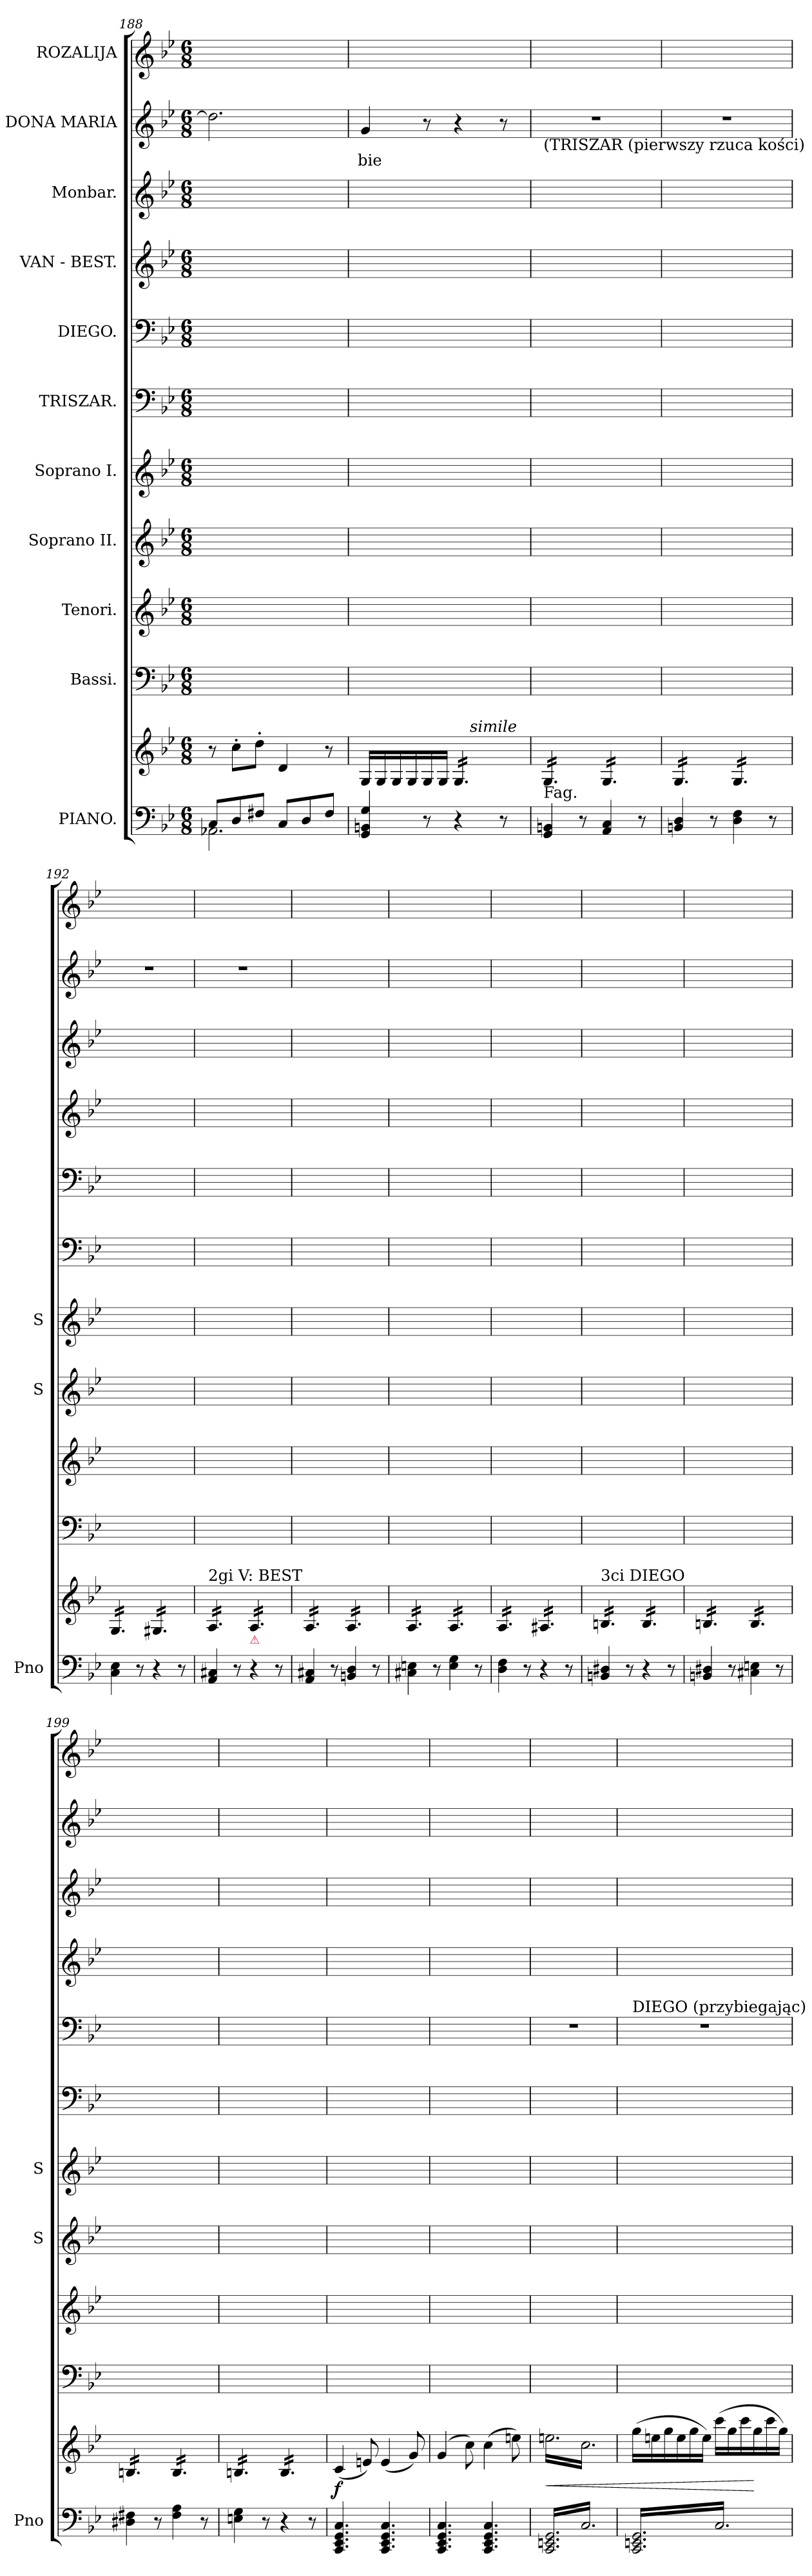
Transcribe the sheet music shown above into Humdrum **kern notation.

**kern	**kern	**dynam	**kern	**kern	**kern	**kern	**kern	**kern	**kern	**kern	**kern	**text	**kern
*part11	*part11	*part11	*part10	*part9	*part8	*part7	*part6	*part5	*part4	*part3	*part2	*part2	*part1
*staff12	*staff11	*staff11/12	*staff10	*staff9	*staff8	*staff7	*staff6	*staff5	*staff4	*staff3	*staff2	*staff2	*staff1
*I"PIANO.	*	*	*I"Bassi.	*I"Tenori.	*I"Soprano II.	*I"Soprano I.	*I"TRISZAR.	*I"DIEGO.	*I"VAN - BEST.	*I"Monbar.	*I"DONA MARIA	*	*I"ROZALIJA
*I'Pno	*	*	*	*	*I'S	*I'S	*	*	*	*	*	*	*
*clefF4	*clefG2	*	*clefF4	*clefG2	*clefG2	*clefG2	*clefF4	*clefF4	*clefG2	*clefG2	*clefG2	*	*clefG2
*	*	*	*	*ITrd8c12	*	*	*	*	*ITrd8c12	*ITrd8c12	*	*	*
*k[b-e-]	*k[b-e-]	*	*k[b-e-]	*k[b-e-]	*k[b-e-]	*k[b-e-]	*k[b-e-]	*k[b-e-]	*k[b-e-]	*k[b-e-]	*k[b-e-]	*	*k[b-e-]
*B-:	*B-:	*	*B-:	*B-:	*B-:	*B-:	*B-:	*B-:	*B-:	*B-:	*B-:	*	*B-:
*M6/8	*M6/8	*	*M6/8	*M6/8	*M6/8	*M6/8	*M6/8	*M6/8	*M6/8	*M6/8	*M6/8	*	*M6/8
=188	=188	=188	=188	=188	=188	=188	=188	=188	=188	=188	=188	=188	=188
*^	*	*	*	*	*	*	*	*	*	*	*	*	*
8C/L	2.AA-X\	8r	.	2.ryy	2.ryy	2.ryy	2.ryy	2.ryy	2.ryy	2.ryy	2.ryy	2.dd\]	.	2.ryy
8D/	.	8cc'\L	.	.	.	.	.	.	.	.	.	.	.	.
8F#X/J	.	8dd'\J	.	.	.	.	.	.	.	.	.	.	.	.
8C/L	.	4d/	.	.	.	.	.	.	.	.	.	.	.	.
8D/	.	.	.	.	.	.	.	.	.	.	.	.	.	.
8F#/J	.	8r	.	.	.	.	.	.	.	.	.	.	.	.
*v	*v	*	*	*	*	*	*	*	*	*	*	*	*	*
=189	=189	=189	=189	=189	=189	=189	=189	=189	=189	=189	=189	=189	=189
*	*^	*	*	*	*	*	*	*	*	*	*	*	*
4GG/ 4BBn/ 4G/	16G/LL	4..ryy	.	2.ryy	2.ryy	2.ryy	2.ryy	2.ryy	2.ryy	2.ryy	2.ryy	4g/	-bie	2.ryy
.	16G/	.	.	.	.	.	.	.	.	.	.	.	.	.
.	16G/	.	.	.	.	.	.	.	.	.	.	.	.	.
.	16G/	.	.	.	.	.	.	.	.	.	.	.	.	.
8r	16G/	.	.	.	.	.	.	.	.	.	.	8r	.	.
.	16G/JJ	.	.	.	.	.	.	.	.	.	.	.	.	.
*	*tremolo	*	*	*	*	*	*	*	*	*	*	*	*	*
4r	16G/LL	.	.	.	.	.	.	.	.	.	.	4r	.	.
!	!	!LO:TX:a:i:t=simile	!	!	!	!	!	!	!	!	!	!	!	!
.	16G/	4ryy	.	.	.	.	.	.	.	.	.	.	.	.
.	16G/	.	.	.	.	.	.	.	.	.	.	.	.	.
.	16G/	.	.	.	.	.	.	.	.	.	.	.	.	.
8r	16G/	.	.	.	.	.	.	.	.	.	.	8r	.	.
.	16G/JJ	16ryy	.	.	.	.	.	.	.	.	.	.	.	.
=190	=190	=190	=190	=190	=190	=190	=190	=190	=190	=190	=190	=190	=190	=190
!	!	!	!	!	!	!	!	!	!	!	!	!LO:TX:b:t=(TRISZAR (pierwszy rzuca kości)	!	!
!LO:TX:a:t=Fag.	!	!	!	!	!	!	!	!	!	!	!	!	!	!
*	*v	*v	*	*	*	*	*	*	*	*	*	*	*	*
4GG/ 4BBn/	16G/LL	.	2.ryy	2.ryy	2.ryy	2.ryy	2.ryy	2.ryy	2.ryy	2.ryy	2.r	.	2.ryy
.	16G/	.	.	.	.	.	.	.	.	.	.	.	.
.	16G/	.	.	.	.	.	.	.	.	.	.	.	.
.	16G/	.	.	.	.	.	.	.	.	.	.	.	.
8r	16G/	.	.	.	.	.	.	.	.	.	.	.	.
.	16G/JJ	.	.	.	.	.	.	.	.	.	.	.	.
4AA/ 4C/	16G/LL	.	.	.	.	.	.	.	.	.	.	.	.
.	16G/	.	.	.	.	.	.	.	.	.	.	.	.
.	16G/	.	.	.	.	.	.	.	.	.	.	.	.
.	16G/	.	.	.	.	.	.	.	.	.	.	.	.
8r	16G/	.	.	.	.	.	.	.	.	.	.	.	.
.	16G/JJ	.	.	.	.	.	.	.	.	.	.	.	.
=191	=191	=191	=191	=191	=191	=191	=191	=191	=191	=191	=191	=191	=191
4BBn/ 4D/	16G/LL	.	2.ryy	2.ryy	2.ryy	2.ryy	2.ryy	2.ryy	2.ryy	2.ryy	2.r	.	2.ryy
.	16G/	.	.	.	.	.	.	.	.	.	.	.	.
.	16G/	.	.	.	.	.	.	.	.	.	.	.	.
.	16G/	.	.	.	.	.	.	.	.	.	.	.	.
8r	16G/	.	.	.	.	.	.	.	.	.	.	.	.
.	16G/JJ	.	.	.	.	.	.	.	.	.	.	.	.
4D\ 4F\	16G/LL	.	.	.	.	.	.	.	.	.	.	.	.
.	16G/	.	.	.	.	.	.	.	.	.	.	.	.
.	16G/	.	.	.	.	.	.	.	.	.	.	.	.
.	16G/	.	.	.	.	.	.	.	.	.	.	.	.
8r	16G/	.	.	.	.	.	.	.	.	.	.	.	.
.	16G/JJ	.	.	.	.	.	.	.	.	.	.	.	.
=192	=192	=192	=192	=192	=192	=192	=192	=192	=192	=192	=192	=192	=192
4C\ 4E-\	16G/LL	.	2.ryy	2.ryy	2.ryy	2.ryy	2.ryy	2.ryy	2.ryy	2.ryy	2.r	.	2.ryy
.	16G/	.	.	.	.	.	.	.	.	.	.	.	.
.	16G/	.	.	.	.	.	.	.	.	.	.	.	.
.	16G/	.	.	.	.	.	.	.	.	.	.	.	.
8r	16G/	.	.	.	.	.	.	.	.	.	.	.	.
.	16G/JJ	.	.	.	.	.	.	.	.	.	.	.	.
4r	16G#X/LL	.	.	.	.	.	.	.	.	.	.	.	.
.	16G#X/	.	.	.	.	.	.	.	.	.	.	.	.
.	16G#X/	.	.	.	.	.	.	.	.	.	.	.	.
.	16G#X/	.	.	.	.	.	.	.	.	.	.	.	.
8r	16G#X/	.	.	.	.	.	.	.	.	.	.	.	.
.	16G#X/JJ	.	.	.	.	.	.	.	.	.	.	.	.
=193	=193	=193	=193	=193	=193	=193	=193	=193	=193	=193	=193	=193	=193
!	!LO:TX:a:t=2gi V&colon; BEST	!	!	!	!	!	!	!	!	!	!	!	!
4AA/ 4C#X/	16A/LL	.	2.ryy	2.ryy	2.ryy	2.ryy	2.ryy	2.ryy	2.ryy	2.ryy	2.r	.	2.ryy
.	16A/	.	.	.	.	.	.	.	.	.	.	.	.
.	16A/	.	.	.	.	.	.	.	.	.	.	.	.
.	16A/	.	.	.	.	.	.	.	.	.	.	.	.
8r	16A/	.	.	.	.	.	.	.	.	.	.	.	.
.	16A/JJ	.	.	.	.	.	.	.	.	.	.	.	.
!	!LO:TX:b:Bi:color=crimson:t=⚠	!	!	!	!	!	!	!	!	!	!	!	!
4r	16A/LL	.	.	.	.	.	.	.	.	.	.	.	.
.	16A/	.	.	.	.	.	.	.	.	.	.	.	.
.	16A/	.	.	.	.	.	.	.	.	.	.	.	.
.	16A/	.	.	.	.	.	.	.	.	.	.	.	.
8r	16A/	.	.	.	.	.	.	.	.	.	.	.	.
.	16A/JJ	.	.	.	.	.	.	.	.	.	.	.	.
=194	=194	=194	=194	=194	=194	=194	=194	=194	=194	=194	=194	=194	=194
4AA/ 4C#X/	16A/LL	.	2.ryy	2.ryy	2.ryy	2.ryy	2.ryy	2.ryy	2.ryy	2.ryy	2.ryy	.	2.ryy
.	16A/	.	.	.	.	.	.	.	.	.	.	.	.
.	16A/	.	.	.	.	.	.	.	.	.	.	.	.
.	16A/	.	.	.	.	.	.	.	.	.	.	.	.
8r	16A/	.	.	.	.	.	.	.	.	.	.	.	.
.	16A/JJ	.	.	.	.	.	.	.	.	.	.	.	.
4BBn/ 4D/	16A/LL	.	.	.	.	.	.	.	.	.	.	.	.
.	16A/	.	.	.	.	.	.	.	.	.	.	.	.
.	16A/	.	.	.	.	.	.	.	.	.	.	.	.
.	16A/	.	.	.	.	.	.	.	.	.	.	.	.
8r	16A/	.	.	.	.	.	.	.	.	.	.	.	.
.	16A/JJ	.	.	.	.	.	.	.	.	.	.	.	.
=195	=195	=195	=195	=195	=195	=195	=195	=195	=195	=195	=195	=195	=195
4C#X\ 4En\	16A/LL	.	2.ryy	2.ryy	2.ryy	2.ryy	2.ryy	2.ryy	2.ryy	2.ryy	2.ryy	.	2.ryy
.	16A/	.	.	.	.	.	.	.	.	.	.	.	.
.	16A/	.	.	.	.	.	.	.	.	.	.	.	.
.	16A/	.	.	.	.	.	.	.	.	.	.	.	.
8r	16A/	.	.	.	.	.	.	.	.	.	.	.	.
.	16A/JJ	.	.	.	.	.	.	.	.	.	.	.	.
4E\ 4G\	16A/LL	.	.	.	.	.	.	.	.	.	.	.	.
.	16A/	.	.	.	.	.	.	.	.	.	.	.	.
.	16A/	.	.	.	.	.	.	.	.	.	.	.	.
.	16A/	.	.	.	.	.	.	.	.	.	.	.	.
8r	16A/	.	.	.	.	.	.	.	.	.	.	.	.
.	16A/JJ	.	.	.	.	.	.	.	.	.	.	.	.
=196	=196	=196	=196	=196	=196	=196	=196	=196	=196	=196	=196	=196	=196
4D\ 4F\	16A/LL	.	2.ryy	2.ryy	2.ryy	2.ryy	2.ryy	2.ryy	2.ryy	2.ryy	2.ryy	.	2.ryy
.	16A/	.	.	.	.	.	.	.	.	.	.	.	.
.	16A/	.	.	.	.	.	.	.	.	.	.	.	.
.	16A/	.	.	.	.	.	.	.	.	.	.	.	.
8r	16A/	.	.	.	.	.	.	.	.	.	.	.	.
.	16A/JJ	.	.	.	.	.	.	.	.	.	.	.	.
4r	16A#X/LL	.	.	.	.	.	.	.	.	.	.	.	.
.	16A#X/	.	.	.	.	.	.	.	.	.	.	.	.
.	16A#X/	.	.	.	.	.	.	.	.	.	.	.	.
.	16A#X/	.	.	.	.	.	.	.	.	.	.	.	.
8r	16A#X/	.	.	.	.	.	.	.	.	.	.	.	.
.	16A#X/JJ	.	.	.	.	.	.	.	.	.	.	.	.
=197	=197	=197	=197	=197	=197	=197	=197	=197	=197	=197	=197	=197	=197
!	!LO:TX:a:t=3ci  DIEGO	!	!	!	!	!	!	!	!	!	!	!	!
4BBn/ 4D#X/	16Bn/LL	.	2.ryy	2.ryy	2.ryy	2.ryy	2.ryy	2.ryy	2.ryy	2.ryy	2.ryy	.	2.ryy
.	16Bn/	.	.	.	.	.	.	.	.	.	.	.	.
.	16Bn/	.	.	.	.	.	.	.	.	.	.	.	.
.	16Bn/	.	.	.	.	.	.	.	.	.	.	.	.
8r	16Bn/	.	.	.	.	.	.	.	.	.	.	.	.
.	16Bn/JJ	.	.	.	.	.	.	.	.	.	.	.	.
4r	16B/LL	.	.	.	.	.	.	.	.	.	.	.	.
.	16B/	.	.	.	.	.	.	.	.	.	.	.	.
.	16B/	.	.	.	.	.	.	.	.	.	.	.	.
.	16B/	.	.	.	.	.	.	.	.	.	.	.	.
8r	16B/	.	.	.	.	.	.	.	.	.	.	.	.
.	16B/JJ	.	.	.	.	.	.	.	.	.	.	.	.
=198	=198	=198	=198	=198	=198	=198	=198	=198	=198	=198	=198	=198	=198
4BBn/ 4D#X/	16Bn/LL	.	2.ryy	2.ryy	2.ryy	2.ryy	2.ryy	2.ryy	2.ryy	2.ryy	2.ryy	.	2.ryy
.	16Bn/	.	.	.	.	.	.	.	.	.	.	.	.
.	16Bn/	.	.	.	.	.	.	.	.	.	.	.	.
.	16Bn/	.	.	.	.	.	.	.	.	.	.	.	.
8r	16Bn/	.	.	.	.	.	.	.	.	.	.	.	.
.	16Bn/JJ	.	.	.	.	.	.	.	.	.	.	.	.
4C#X\ 4En\	16B/LL	.	.	.	.	.	.	.	.	.	.	.	.
.	16B/	.	.	.	.	.	.	.	.	.	.	.	.
.	16B/	.	.	.	.	.	.	.	.	.	.	.	.
.	16B/	.	.	.	.	.	.	.	.	.	.	.	.
8r	16B/	.	.	.	.	.	.	.	.	.	.	.	.
.	16B/JJ	.	.	.	.	.	.	.	.	.	.	.	.
=199	=199	=199	=199	=199	=199	=199	=199	=199	=199	=199	=199	=199	=199
4D#X\ 4F#X\	16Bn/LL	.	2.ryy	2.ryy	2.ryy	2.ryy	2.ryy	2.ryy	2.ryy	2.ryy	2.ryy	.	2.ryy
.	16Bn/	.	.	.	.	.	.	.	.	.	.	.	.
.	16Bn/	.	.	.	.	.	.	.	.	.	.	.	.
.	16Bn/	.	.	.	.	.	.	.	.	.	.	.	.
8r	16Bn/	.	.	.	.	.	.	.	.	.	.	.	.
.	16Bn/JJ	.	.	.	.	.	.	.	.	.	.	.	.
4F#\ 4A\	16B/LL	.	.	.	.	.	.	.	.	.	.	.	.
.	16B/	.	.	.	.	.	.	.	.	.	.	.	.
.	16B/	.	.	.	.	.	.	.	.	.	.	.	.
.	16B/	.	.	.	.	.	.	.	.	.	.	.	.
8r	16B/	.	.	.	.	.	.	.	.	.	.	.	.
.	16B/JJ	.	.	.	.	.	.	.	.	.	.	.	.
=200	=200	=200	=200	=200	=200	=200	=200	=200	=200	=200	=200	=200	=200
4En\ 4G\	16Bn/LL	.	2.ryy	2.ryy	2.ryy	2.ryy	2.ryy	2.ryy	2.ryy	2.ryy	2.ryy	.	2.ryy
.	16Bn/	.	.	.	.	.	.	.	.	.	.	.	.
.	16Bn/	.	.	.	.	.	.	.	.	.	.	.	.
.	16Bn/	.	.	.	.	.	.	.	.	.	.	.	.
8r	16Bn/	.	.	.	.	.	.	.	.	.	.	.	.
.	16Bn/JJ	.	.	.	.	.	.	.	.	.	.	.	.
4r	16B/LL	.	.	.	.	.	.	.	.	.	.	.	.
.	16B/	.	.	.	.	.	.	.	.	.	.	.	.
.	16B/	.	.	.	.	.	.	.	.	.	.	.	.
.	16B/	.	.	.	.	.	.	.	.	.	.	.	.
8r	16B/	.	.	.	.	.	.	.	.	.	.	.	.
.	16B/JJ	.	.	.	.	.	.	.	.	.	.	.	.
*	*Xtremolo	*	*	*	*	*	*	*	*	*	*	*	*
=201	=201	=201	=201	=201	=201	=201	=201	=201	=201	=201	=201	=201	=201
4.CC/ 4.EE-/ 4.GG/ 4.C/	(4c/	f	2.ryy	2.ryy	2.ryy	2.ryy	2.ryy	2.ryy	2.ryy	2.ryy	2.ryy	.	2.ryy
.	8en/)	.	.	.	.	.	.	.	.	.	.	.	.
4.CC/ 4.EE-/ 4.GG/ 4.C/	(4e/	.	.	.	.	.	.	.	.	.	.	.	.
.	8g/)	.	.	.	.	.	.	.	.	.	.	.	.
=202	=202	=202	=202	=202	=202	=202	=202	=202	=202	=202	=202	=202	=202
4.CC/ 4.EE-/ 4.GG/ 4.C/	(4g/	.	2.ryy	2.ryy	2.ryy	2.ryy	2.ryy	2.ryy	2.ryy	2.ryy	2.ryy	.	2.ryy
.	8cc\)	.	.	.	.	.	.	.	.	.	.	.	.
4.CC/ 4.EE-/ 4.GG/ 4.C/	(4cc\	.	.	.	.	.	.	.	.	.	.	.	.
.	8een\)	.	.	.	.	.	.	.	.	.	.	.	.
=203	=203	=203	=203	=203	=203	=203	=203	=203	=203	=203	=203	=203	=203
*tremolo	*	*	*	*	*	*	*	*	*	*	*	*	*
*	*tremolo	*	*	*	*	*	*	*	*	*	*	*	*
16CC/ 16EEn/ 16GG/LL	16een\LL	<	2.ryy	2.ryy	2.ryy	2.ryy	2.ryy	2.r	2.ryy	2.ryy	2.ryy	.	2.ryy
16C/	16cc\	.	.	.	.	.	.	.	.	.	.	.	.
16CC/ 16EEn/ 16GG/	16een\	.	.	.	.	.	.	.	.	.	.	.	.
16C/	16cc\	.	.	.	.	.	.	.	.	.	.	.	.
16CC/ 16EEn/ 16GG/	16een\	.	.	.	.	.	.	.	.	.	.	.	.
16C/	16cc\	.	.	.	.	.	.	.	.	.	.	.	.
16CC/ 16EEn/ 16GG/	16een\	.	.	.	.	.	.	.	.	.	.	.	.
16C/	16cc\	.	.	.	.	.	.	.	.	.	.	.	.
16CC/ 16EEn/ 16GG/	16een\	.	.	.	.	.	.	.	.	.	.	.	.
16C/	16cc\	.	.	.	.	.	.	.	.	.	.	.	.
16CC/ 16EEn/ 16GG/	16een\	.	.	.	.	.	.	.	.	.	.	.	.
16C/JJ	16cc\JJ	.	.	.	.	.	.	.	.	.	.	.	.
*	*Xtremolo	*	*	*	*	*	*	*	*	*	*	*	*
=204	=204	=204	=204	=204	=204	=204	=204	=204	=204	=204	=204	=204	=204
!	!	!	!	!	!	!	!	!LO:TX:a:t=DIEGO (przybiegając)	!	!	!	!	!
16CC/ 16EEn/ 16GG/LL	(16gg\LL	.	2.ryy	2.ryy	2.ryy	2.ryy	2.ryy	2.r	2.ryy	2.ryy	2.ryy	.	2.ryy
16C/	16een\	.	.	.	.	.	.	.	.	.	.	.	.
16CC/ 16EEn/ 16GG/	16gg\	.	.	.	.	.	.	.	.	.	.	.	.
16C/	16ee\	.	.	.	.	.	.	.	.	.	.	.	.
16CC/ 16EEn/ 16GG/	16gg\	.	.	.	.	.	.	.	.	.	.	.	.
16C/	16ee\JJ)	.	.	.	.	.	.	.	.	.	.	.	.
16CC/ 16EEn/ 16GG/	(16ccc\LL	.	.	.	.	.	.	.	.	.	.	.	.
16C/	16gg\	.	.	.	.	.	.	.	.	.	.	.	.
16CC/ 16EEn/ 16GG/	16ccc\	.	.	.	.	.	.	.	.	.	.	.	.
16C/	16gg\	[	.	.	.	.	.	.	.	.	.	.	.
16CC/ 16EEn/ 16GG/	16ccc\	.	.	.	.	.	.	.	.	.	.	.	.
16C/JJ	16gg\JJ)	.	.	.	.	.	.	.	.	.	.	.	.
*Xtremolo	*	*	*	*	*	*	*	*	*	*	*	*	*
.	.	.	.	.	.	.	.	.	.	.	.	.	.
.	.	.	.	.	.	.	.	.	.	.	.	.	.
.	.	.	.	.	.	.	.	.	.	.	.	.	.
.	.	.	.	.	.	.	.	.	.	.	.	.	.
.	.	.	.	.	.	.	.	.	.	.	.	.	.
.	.	.	.	.	.	.	.	.	.	.	.	.	.
=	=	=	=	=	=	=	=	=	=	=	=	=	=
*-	*-	*-	*-	*-	*-	*-	*-	*-	*-	*-	*-	*-	*-
